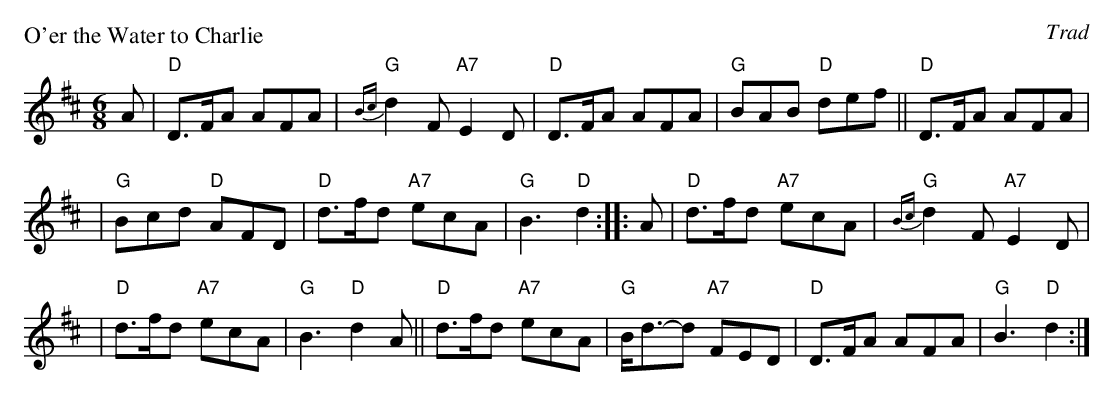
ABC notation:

X:1
P: O'er the Water to Charlie
O: Trad
M: 6/8
L: 1/8
K: D
A | "D"D>FA AFA | "G"{Bc}d2F "A7"E2D | "D"D>FA AFA | "G"BAB "D"def || "D"D>FA AFA |
| "G"Bcd "D"AFD | "D"d>fd "A7"ecA | "G"B3 "D"d2 :: A | "D"d>fd "A7"ecA | "G"{Bc}d2F "A7"E2D |
| "D"d>fd "A7"ecA | "G"B3 "D"d2A || "D"d>fd "A7"ecA | "G"B<d-d "A7"FED | "D"D>FA AFA | "G"B3 "D"d2 :|
